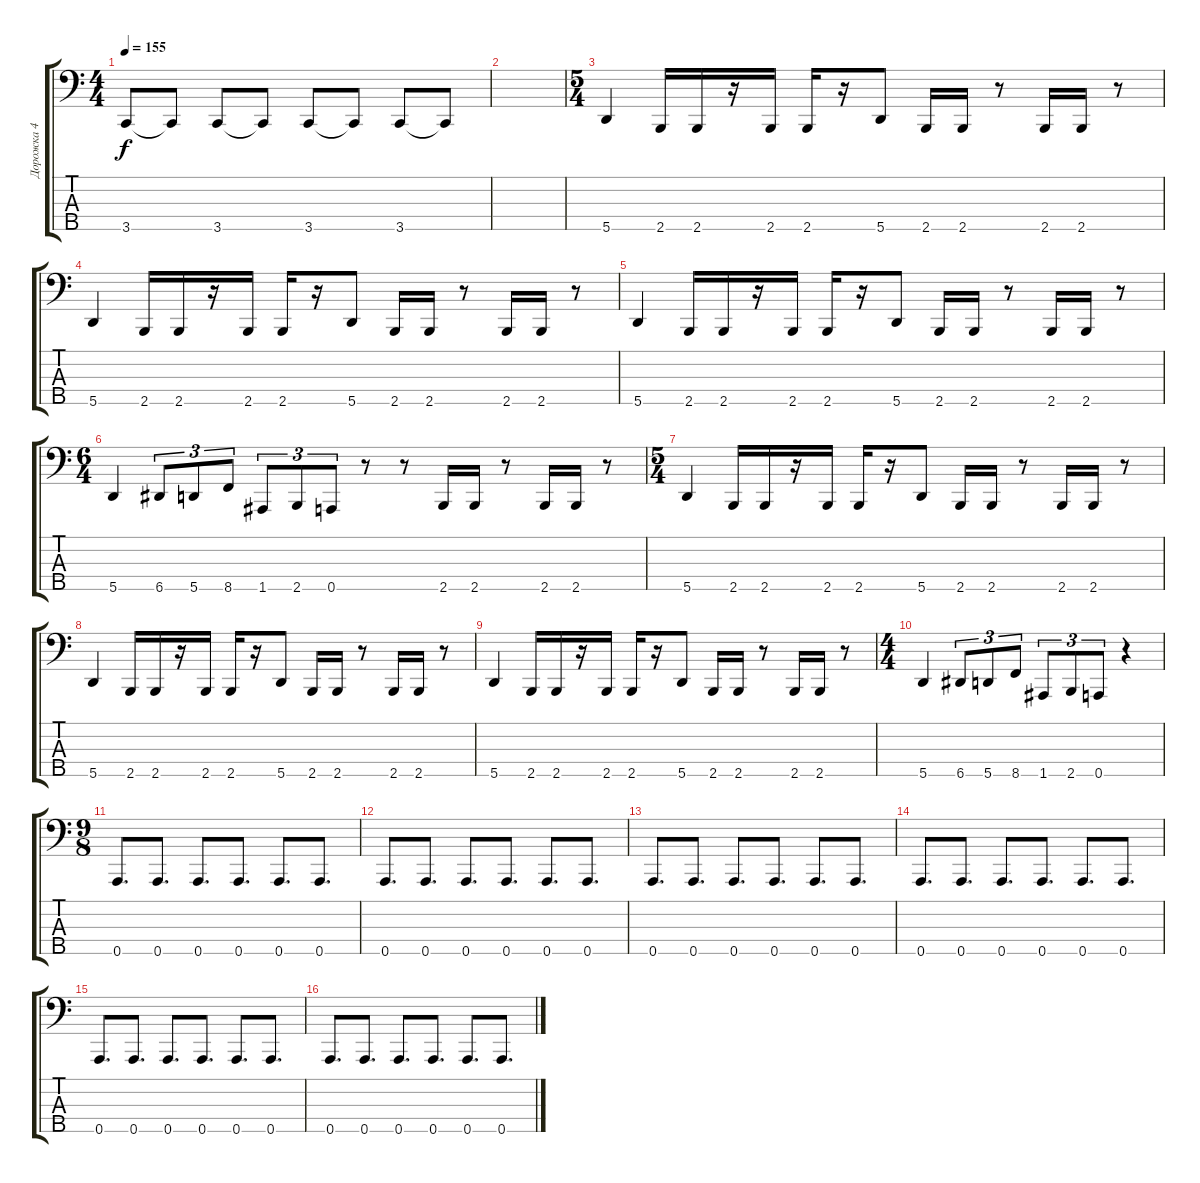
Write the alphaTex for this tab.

\track ("Дорожка 4" "Дорожка 4") {instrument electricbassfinger}
\staff {score tabs}
\tuning (G2 D2 A1 E1 A0) {hide}
\ts (4 4)
\tempo 155
\clef f4
\ks c
3.5.8{dy f} 3.5{t}.8 3.5.8 3.5{t}.8 3.5.8 3.5{t}.8 3.5.8 3.5{t}.8 |
|
\ts (5 4)
5.5.4 2.5.16 2.5.16 r.16 2.5.16 2.5.16 r.16 5.5.8 2.5.16 2.5.16 r.8 2.5.16 2.5.16 r.8 |
5.5.4 2.5.16 2.5.16 r.16 2.5.16 2.5.16 r.16 5.5.8 2.5.16 2.5.16 r.8 2.5.16 2.5.16 r.8 |
5.5.4 2.5.16 2.5.16 r.16 2.5.16 2.5.16 r.16 5.5.8 2.5.16 2.5.16 r.8 2.5.16 2.5.16 r.8 |
\ts (6 4)
5.5.4 6.5.8{tu (3 2)} 5.5.8{tu (3 2)} 8.5.8{tu (3 2)} 1.5.8{tu (3 2)} 2.5.8{tu (3 2)} 0.5.8{tu (3 2)} r.8 r.8 2.5.16 2.5.16 r.8 2.5.16 2.5.16 r.8 |
\ts (5 4)
5.5.4 2.5.16 2.5.16 r.16 2.5.16 2.5.16 r.16 5.5.8 2.5.16 2.5.16 r.8 2.5.16 2.5.16 r.8 |
5.5.4 2.5.16 2.5.16 r.16 2.5.16 2.5.16 r.16 5.5.8 2.5.16 2.5.16 r.8 2.5.16 2.5.16 r.8 |
5.5.4 2.5.16 2.5.16 r.16 2.5.16 2.5.16 r.16 5.5.8 2.5.16 2.5.16 r.8 2.5.16 2.5.16 r.8 |
\ts (4 4)
5.5.4 6.5.8{tu (3 2)} 5.5.8{tu (3 2)} 8.5.8{tu (3 2)} 1.5.8{tu (3 2)} 2.5.8{tu (3 2)} 0.5.8{tu (3 2)} r.4 |
\ts (9 8)
0.5.8{d} 0.5.8{d} 0.5.8{d} 0.5.8{d} 0.5.8{d} 0.5.8{d} |
0.5.8{d} 0.5.8{d} 0.5.8{d} 0.5.8{d} 0.5.8{d} 0.5.8{d} |
0.5.8{d} 0.5.8{d} 0.5.8{d} 0.5.8{d} 0.5.8{d} 0.5.8{d} |
0.5.8{d} 0.5.8{d} 0.5.8{d} 0.5.8{d} 0.5.8{d} 0.5.8{d} |
0.5.8{d} 0.5.8{d} 0.5.8{d} 0.5.8{d} 0.5.8{d} 0.5.8{d} |
0.5.8{d} 0.5.8{d} 0.5.8{d} 0.5.8{d} 0.5.8{d} 0.5.8{d}
